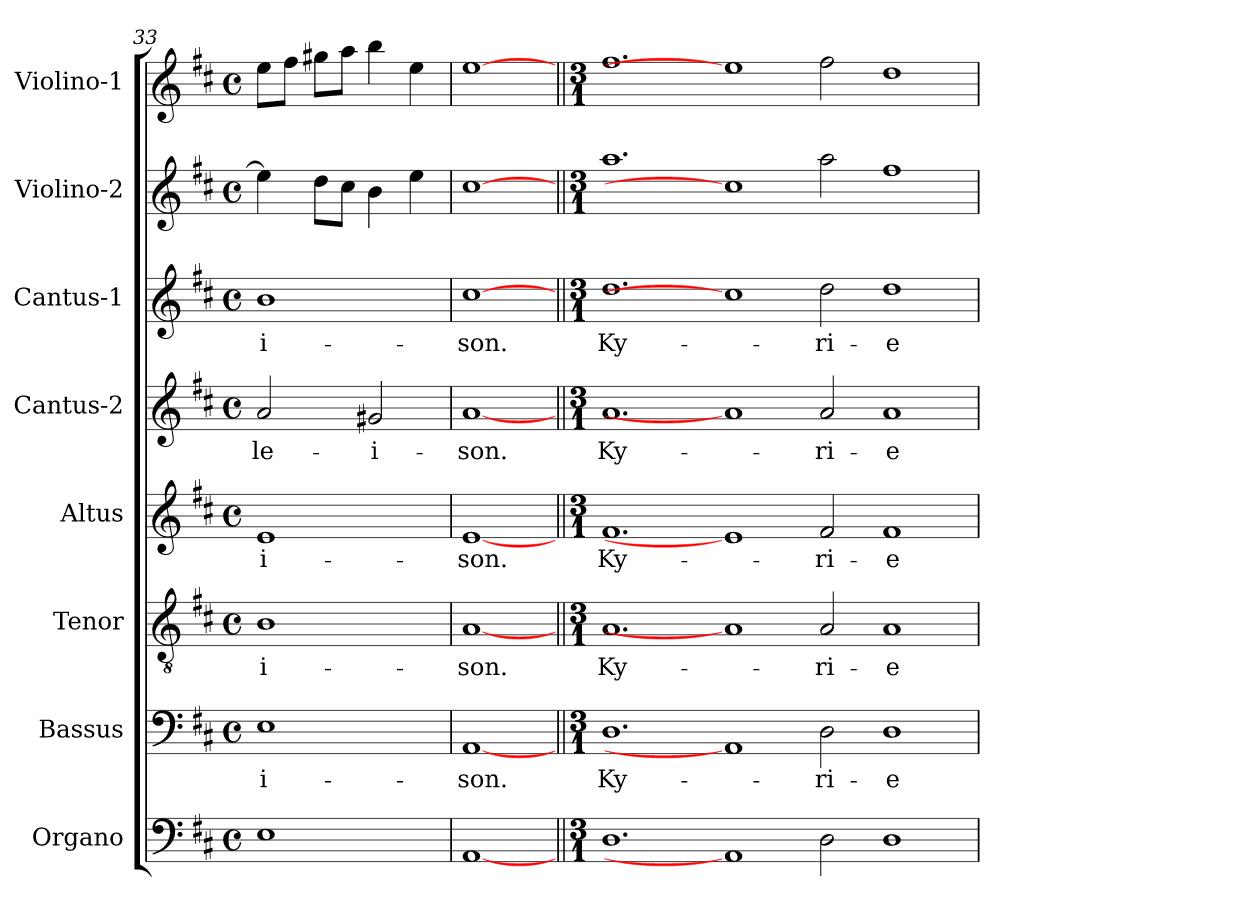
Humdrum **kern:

**kern	**kern	**text	**kern	**text	**kern	**text	**kern	**text	**kern	**text	**kern	**kern
*part8	*part7	*part7	*part6	*part6	*part5	*part5	*part4	*part4	*part3	*part3	*part2	*part1
*staff8	*staff7	*staff7	*staff6	*staff6	*staff5	*staff5	*staff4	*staff4	*staff3	*staff3	*staff2	*staff1
*I"Organo	*I"Bassus	*	*I"Tenor	*	*I"Altus	*	*I"Cantus-2	*	*I"Cantus-1	*	*I"Violino-2	*I"Violino-1
*I'Og	*I'B	*	*I'T	*	*I'A	*	*I'C2	*	*I'C1	*	*I'V2	*I'V1
*clefF4	*clefF4	*	*clefGv2	*	*clefG2	*	*clefG2	*	*clefG2	*	*clefG2	*clefG2
*k[f#c#]	*k[f#c#]	*	*k[f#c#]	*	*k[f#c#]	*	*k[f#c#]	*	*k[f#c#]	*	*k[f#c#]	*k[f#c#]
*D:	*D:	*	*D:	*	*D:	*	*D:	*	*D:	*	*D:	*D:
*M4/4	*M4/4	*	*M4/4	*	*M4/4	*	*M4/4	*	*M4/4	*	*M4/4	*M4/4
*met(c)	*met(c)	*	*met(c)	*	*met(c)	*	*met(c)	*	*met(c)	*	*met(c)	*met(c)
=33	=33	=33	=33	=33	=33	=33	=33	=33	=33	=33	=33	=33
!	!	!LO:LY:b	!	!	!	!	!	!	!	!	!	!
!	!	!	!	!LO:LY:b	!	!	!	!	!	!	!	!
!	!	!	!	!	!	!LO:LY:b	!	!	!	!	!	!
!	!	!	!	!	!	!	!	!LO:LY:b	!	!	!	!
!	!	!	!	!	!	!	!	!	!	!LO:LY:b	!	!
1E	1E	-i-	1B	-i-	1e	-i-	2a/	-le-	1b	-i-	4ee\]	8ee\L
.	.	.	.	.	.	.	.	.	.	.	.	8ff#\J
.	.	.	.	.	.	.	.	.	.	.	8dd\L	8gg#X\L
.	.	.	.	.	.	.	.	.	.	.	8cc#\J	8aa\J
!	!	!	!	!	!	!	!	!LO:LY:b	!	!	!	!
.	.	.	.	.	.	.	2g#X/	-i-	.	.	4b\	4bb\
.	.	.	.	.	.	.	.	.	.	.	4ee\	4ee\
=34	=34	=34	=34	=34	=34	=34	=34	=34	=34	=34	=34	=34
!	!	!LO:LY:b	!	!	!	!	!	!	!	!	!	!
!	!	!	!	!LO:LY:b	!	!	!	!	!	!	!	!
!	!	!	!	!	!	!LO:LY:b	!	!	!	!	!	!
!	!	!	!	!	!	!	!	!LO:LY:b	!	!	!	!
!	!	!	!	!	!	!	!	!	!	!LO:LY:b	!	!
[1AA	[1AA	-son.	[1A	-son.	[1e	-son.	[1a	-son.	[1cc#	-son.	[1cc#	[1ee
!!LO:LB:g=z
=35||	=35||	=35||	=35||	=35||	=35||	=35||	=35||	=35||	=35||	=35||	=35||	=35||
*M3/1	*M3/1	*	*M3/1	*	*M3/1	*	*M3/1	*	*M3/1	*	*M3/1	*M3/1
!	!	!LO:LY:b	!	!	!	!	!	!	!	!	!	!
!	!	!	!	!LO:LY:b	!	!	!	!	!	!	!	!
!	!	!	!	!	!	!LO:LY:b	!	!	!	!	!	!
!	!	!	!	!	!	!	!	!LO:LY:b	!	!	!	!
!	!	!	!	!	!	!	!	!	!	!LO:LY:b	!	!
1.D	1.D	Ky-	1.A	Ky-	1.f#	Ky-	1.a	Ky-	1.dd	Ky-	1.aa	1.ff#
1AA]	1AA]	.	1A]	.	1e]	.	1a]	.	1cc#]	.	1cc#]	1ee]
!	!	!LO:LY:b	!	!	!	!	!	!	!	!	!	!
!	!	!	!	!LO:LY:b	!	!	!	!	!	!	!	!
!	!	!	!	!	!	!LO:LY:b	!	!	!	!	!	!
!	!	!	!	!	!	!	!	!LO:LY:b	!	!	!	!
!	!	!	!	!	!	!	!	!	!	!LO:LY:b	!	!
2D\	2D\	-ri-	2A/	-ri-	2f#/	-ri-	2a/	-ri-	2dd\	-ri-	2aa\	2ff#\
!	!	!LO:LY:b	!	!	!	!	!	!	!	!	!	!
!	!	!	!	!LO:LY:b	!	!	!	!	!	!	!	!
!	!	!	!	!	!	!LO:LY:b	!	!	!	!	!	!
!	!	!	!	!	!	!	!	!LO:LY:b	!	!	!	!
!	!	!	!	!	!	!	!	!	!	!LO:LY:b	!	!
1D	1D	-e	1A	-e	1f#	-e	1a	-e	1dd	-e	1ff#	1dd
=	=	=	=	=	=	=	=	=	=	=	=	=
*-	*-	*-	*-	*-	*-	*-	*-	*-	*-	*-	*-	*-
